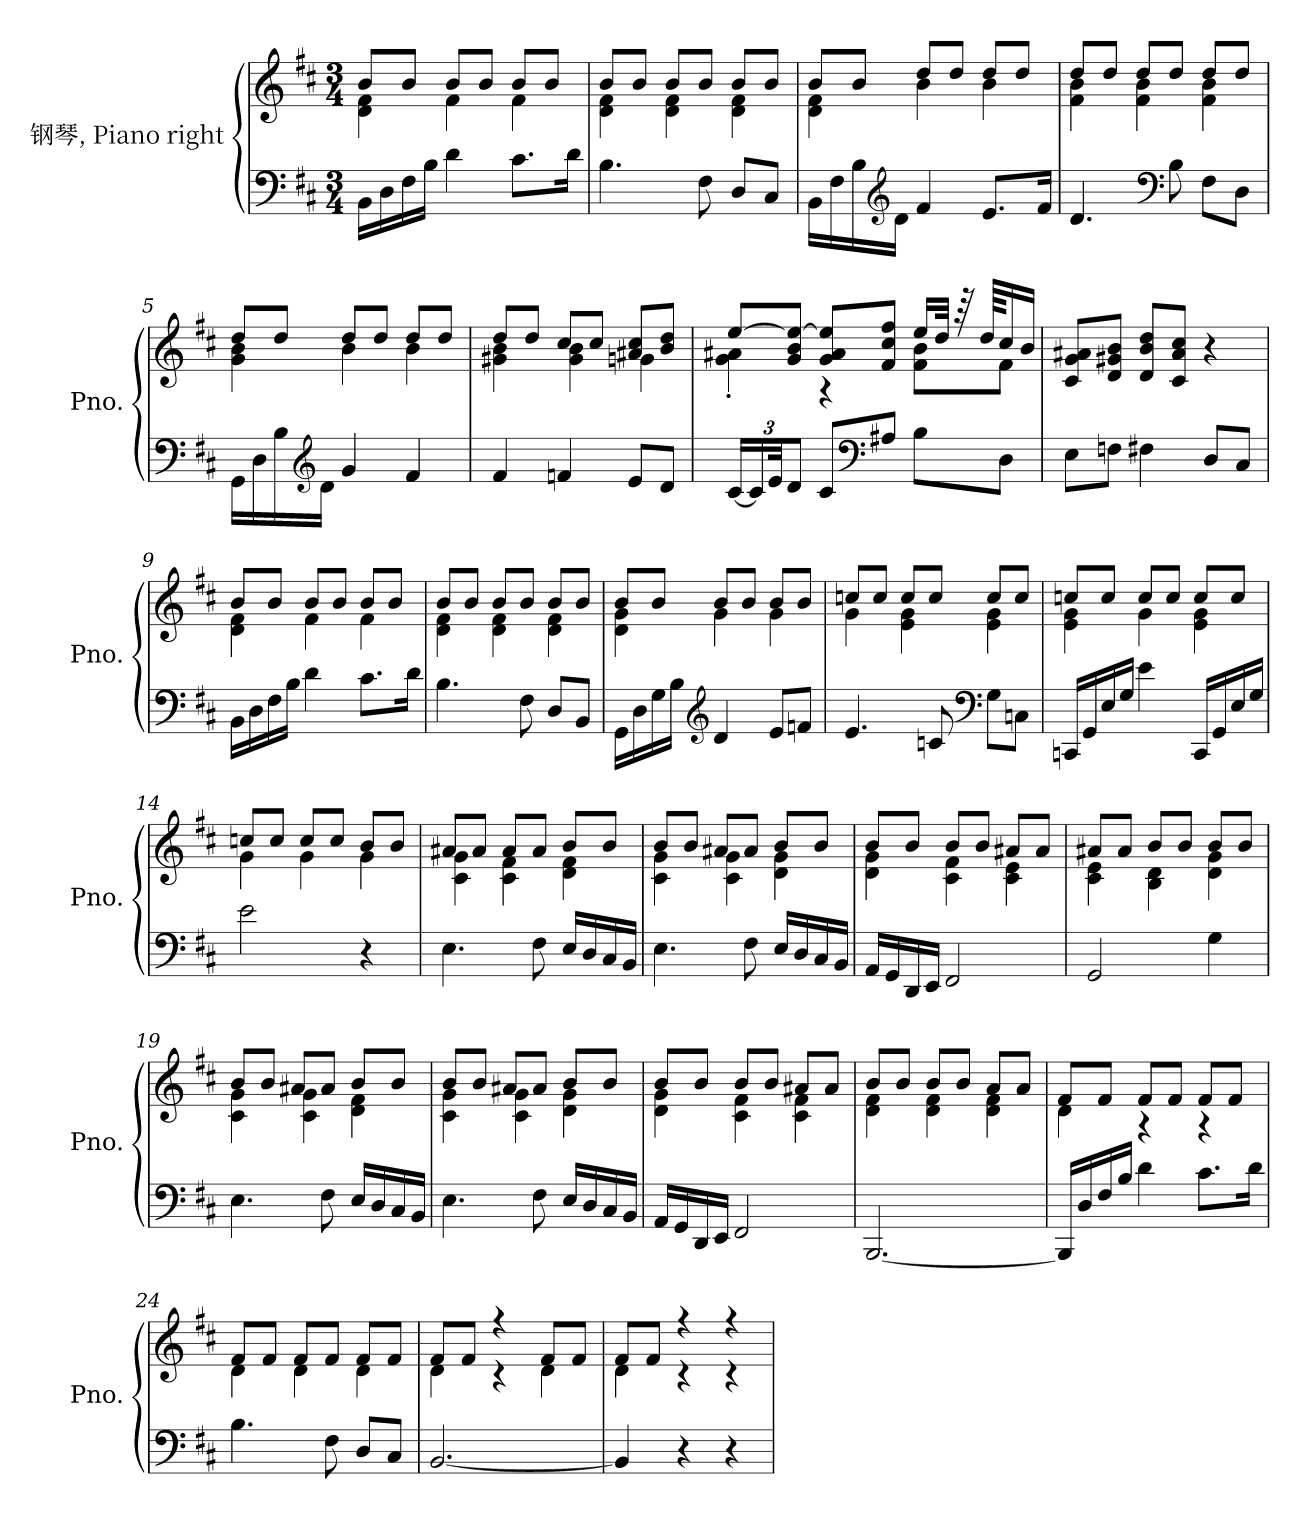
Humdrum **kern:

**kern	**kern
*part1	*part1
*staff2	*staff1
*I"钢琴, Piano right	*
*I'Pno.	*
*clefF4	*clefG2
*k[f#c#]	*k[f#c#]
*M3/4	*M3/4
*MM47	*MM47
=1	=1
*	*^
16BB\LL	8b/L	4d\ 4f#\
16D\	.	.
16F#\	8b/J	.
16B\JJ	.	.
*	*MM52	*
4d\	8b/L	4f#\
*	*MM50	*
.	8b/J	.
*	*MM54	*
8.c#\L	8b/L	4f#\
*	*MM51	*
.	8b/J	.
16d\Jk	.	.
=2	=2	=2
*	*MM51	*
4.B\	8b/L	4d\ 4f#\
*	*MM52	*
.	8b/J	.
*	*MM54	*
.	8b/L	4d\ 4f#\
*	*MM51	*
8F#\	8b/J	.
*	*MM50	*
8D/L	8b/L	4d\ 4f#\
8C#/J	8b/J	.
=3	=3	=3
*	*MM48	*
16BB\LL	8b/L	4d\ 4f#\
16F#\	.	.
16B\	8b/J	.
*clefG2	*	*
16d\JJ	.	.
*	*MM53	*
4f#/	8dd/L	4b\
*	*MM50	*
.	8dd/J	.
*	*MM54	*
8.e/L	8dd/L	4b\
*	*MM51	*
.	8dd/J	.
16f#/Jk	.	.
=4	=4	=4
*	*MM51	*
4.d/	8dd/L	4f#\ 4b\
*	*MM53	*
.	8dd/J	.
*	*MM55	*
.	8dd/L	4f#\ 4b\
*clefF4	*	*
*	*MM53	*
8B\	8dd/J	.
*	*MM49	*
8F#\L	8dd/L	4f#\ 4b\
*	*MM47	*
8D\J	8dd/J	.
!!LO:LB:g=z	!!
=5	=5	=5
16GG\LL	8dd/L	4g\ 4b\
16D\	.	.
16B\	8dd/J	.
*clefG2	*	*
16d\JJ	.	.
*	*MM54	*
4g/	8dd/L	4b\
*	*MM51	*
.	8dd/J	.
*	*MM53	*
4f#/	8dd/L	4b\
*	*MM50	*
.	8dd/J	.
=6	=6	=6
*	*MM52	*
4f#/	8dd/L	4g#X\ 4b\
*	*MM50	*
.	8dd/J	.
*	*MM52	*
4fn/	8cc#/L	4g#\ 4b\
*	*MM50	*
.	8cc#/J	.
*	*MM54	*
8e/L	8a#X/ 8cc#/L	4gn\
8d/J	8b/ 8dd/J	.
=7	=7	=7
*	*MM53	*
[16c#/LL	[8ee/L	4g\' 4a#X\'
*Xbrackettup	*	*
24c#/]	.	.
48e/JK	.	.
*	*MM51	*
8d/J	8g/ 8b/ 8ee/_J	.
*	*MM53	*
8c#/L	8g/ 8a#/ 8ee/]L	4r
*clefF4	*	*
8A#X/J	8f#/ 8cc#/ 8ff#/J	.
8B\L	16ee/LL	8f#\ 8b\L
.	32dd/JJk	.
.	64r	.
.	64dd/KKLL	.
8D\J	16cc#/	8f#\J
.	16b/JJ	.
*	*v	*v
!!LO:LB:g=z
=8	=8
*	*MM51
8E\L	8c#/ 8g/ 8a#X/L
8Fn\J	8d/ 8g#X/ 8b/J
4F#X\	8d/ 8b/ 8dd/L
.	8c#/ 8a#/ 8cc#/J
*	*MM50
8D/L	4r
8C#/J	.
=9	=9
*	*MM47
*	*^
16BB\LL	8b/L	4d\ 4f#\
16D\	.	.
*	*MM52	*
16F#\	8b/J	.
16B\JJ	.	.
*	*MM52	*
4d\	8b/L	4f#\
*	*MM50	*
.	8b/J	.
*	*MM54	*
8.c#\L	8b/L	4f#\
*	*MM50	*
.	8b/J	.
16d\Jk	.	.
=10	=10	=10
*	*MM50	*
4.B\	8b/L	4d\ 4f#\
*	*MM52	*
.	8b/J	.
*	*MM54	*
.	8b/L	4d\ 4f#\
*	*MM51	*
8F#\	8b/J	.
*	*MM50	*
8D/L	8b/L	4d\ 4f#\
8BB/J	8b/J	.
=11	=11	=11
*	*MM48	*
16GG\LL	8b/L	4d\ 4g\
16D\	.	.
16G\	8b/J	.
16B\JJ	.	.
*clefG2	*	*
*	*MM54	*
4d/	8b/L	4g\
*	*MM50	*
.	8b/J	.
*	*MM52	*
8e/L	8b/L	4g\
*	*MM50	*
8fn/J	8b/J	.
!!LO:LB:g=z	!!
=12	=12	=12
*	*MM54	*
4.e/	8ccn/L	4g\
*	*MM52	*
.	8cc/J	.
.	8cc/L	4e\ 4g\
*	*MM55	*
8cn/	8cc/J	.
*clefF4	*	*
*	*MM53	*
8G\L	8cc/L	4e\ 4g\
*	*MM47	*
8Cn\J	8cc/J	.
=13	=13	=13
16CCn/LL	8ccn/L	4e\ 4g\
16GG/	.	.
16E/	8cc/J	.
16G/JJ	.	.
4e\	8cc/L	4g\
.	8cc/J	.
16CC/LL	8cc/L	4e\ 4g\
16GG/	.	.
16E/	8cc/J	.
16G/JJ	.	.
=14	=14	=14
2e\	8ccn/L	4g\
.	8cc/J	.
*	*MM54	*
.	8cc/L	4g\
*	*MM51	*
.	8cc/J	.
4r	8b/L	4g\
*	*MM50	*
.	8b/J	.
=15	=15	=15
*	*MM52	*
4.E\	8a#X/L	4c#\ 4g\
*	*MM51	*
.	8a#/J	.
*	*MM50	*
.	8a#/L	4c#\ 4f#\
*	*MM52	*
8F#\	8a#/J	.
*	*MM53	*
16E/LL	8b/L	4d\ 4f#\
16D/	.	.
*	*MM51	*
16C#/	8b/J	.
16BB/JJ	.	.
!!LO:LB:g=z	!!
=16	=16	=16
*	*MM53	*
4.E\	8b/L	4c#\ 4g\
*	*MM52	*
.	8b/J	.
*	*MM50	*
.	8a#X/L	4c#\ 4g\
*	*MM52	*
8F#\	8a#/J	.
*	*MM53	*
16E/LL	8b/L	4d\ 4g\
16D/	.	.
16C#/	8b/J	.
16BB/JJ	.	.
=17	=17	=17
16AA/LL	8b/L	4d\ 4g\
16GG/	.	.
*	*MM51	*
16DD/	8b/J	.
16EE/JJ	.	.
2FF#/	8b/L	4c#\ 4f#\
.	8b/J	.
.	8a#X/L	4c#\ 4e\
.	8a#/J	.
=18	=18	=18
2GG/	8a#X/L	4c#\ 4e\
.	8a#/J	.
.	8b/L	4B\ 4d\
.	8b/J	.
*	*MM52	*
4G\	8b/L	4d\ 4g\
*	*MM50	*
.	8b/J	.
=19	=19	=19
*	*MM51	*
4.E\	8b/L	4c#\ 4g\
*	*MM52	*
.	8b/J	.
*	*MM50	*
.	8a#X/L	4c#\ 4g\
*	*MM52	*
8F#\	8a#/J	.
*	*MM53	*
16E/LL	8b/L	4d\ 4f#\
16D/	.	.
*	*MM51	*
16C#/	8b/J	.
16BB/JJ	.	.
!!LO:LB:g=z	!!
=20	=20	=20
*	*MM52	*
4.E\	8b/L	4c#\ 4g\
.	8b/J	.
*	*MM50	*
.	8a#X/L	4c#\ 4g\
*	*MM52	*
8F#\	8a#/J	.
*	*MM53	*
16E/LL	8b/L	4d\ 4g\
16D/	.	.
16C#/	8b/J	.
16BB/JJ	.	.
=21	=21	=21
16AA/LL	8b/L	4d\ 4g\
16GG/	.	.
*	*MM51	*
16DD/	8b/J	.
16EE/JJ	.	.
*	*MM53	*
2FF#/	8b/L	4c#\ 4f#\
*	*MM50	*
.	8b/J	.
.	8a#X/L	4c#\ 4f#\
*	*MM46	*
.	8a#/J	.
=22	=22	=22
*	*MM51	*
[2.BBB/	8b/L	4d\ 4f#\
*	*MM50	*
.	8b/J	.
*	*MM53	*
.	8b/L	4d\ 4f#\
*	*MM50	*
.	8b/J	.
.	8a/L	4d\ 4f#\
.	8a/J	.
=23	=23	=23
*	*MM46	*
16BBB/LL]	8f#/L	4d\
16D/	.	.
16F#/	8f#/J	.
16B/JJ	.	.
*	*MM51	*
4d\	8f#/L	4r
*	*MM50	*
.	8f#/J	.
*	*MM51	*
8.c#\L	8f#/L	4r
*	*MM50	*
.	8f#/J	.
16d\Jk	.	.
=24	=24	=24
4.B\	8f#/L	4d\
*	*MM51	*
.	8f#/J	.
.	8f#/L	4d\
*	*MM50	*
8F#\	8f#/J	.
8D/L	8f#/L	4d\
*	*MM49	*
8C#/J	8f#/J	.
!!LO:PB:g=z	!!
=25	=25	=25
[2.BB/	8f#/L	4d\
.	8f#/J	.
.	4r	4r
.	8f#/L	4d\
*	*MM46	*
.	8f#/J	.
=26	=26	=26
*	*MM44	*
4BB/]	8f#/L	4d\
.	8f#/J	.
4r	4r	4r
4r	4r	4r
*	*v	*v
=	=
*-	*-
